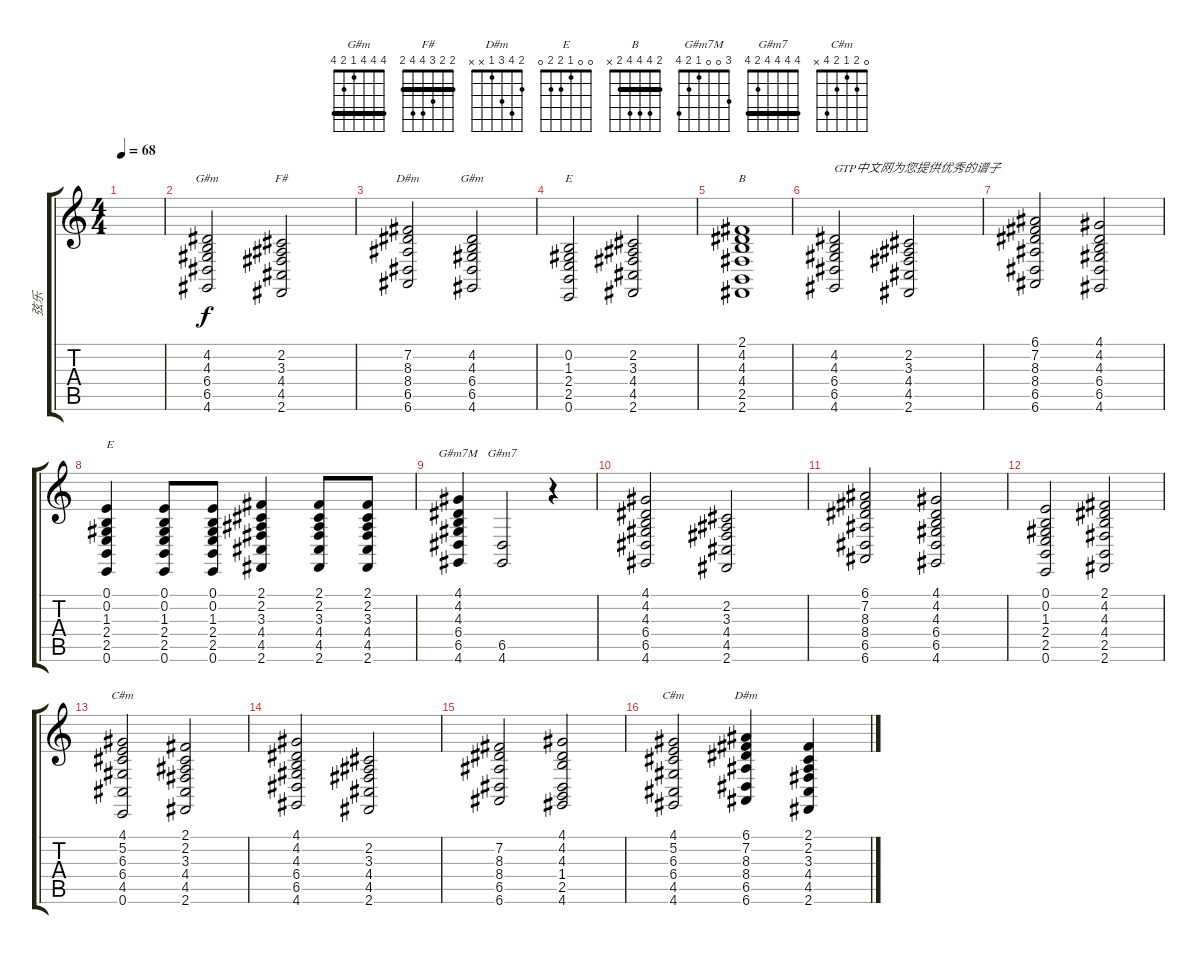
\track ("弦乐" "弦乐") {instrument synthstrings1}
\staff {score tabs}
\tuning (E4 B3 G3 D3 A2 E2) {hide}
\chord ("G#m" 4 4 4 6 6 4) {firstfret 4 barre 4}
\chord ("F#" 2 2 3 4 4 2) {barre 2}
\chord ("D#m" 6 7 8 8 6 x) {firstfret 6 barre 6}
\chord ("G#m" 4 4 4 1 2 4) {barre 4}
\chord ("E" 0 0 1 2 2 0)
\chord ("B" 2 4 4 4 2 x) {barre 2}
\chord ("G#m7M" 3 0 0 1 2 4)
\chord ("G#m7" 4 4 4 4 2 4) {barre 4}
\chord ("C#m" 4 5 6 6 4 x) {firstfret 4 barre 4}
\chord ("C#m" 0 2 1 2 4 x)
\chord ("D#m" 2 4 3 1 x x)
\ts (4 4)
\tempo 68
\clef g2
\ks c
|
(4.2 4.3 6.4 6.5 4.6).2{ch "G#m"} (2.2 3.3 4.4 4.5 2.6).2{ch "F#"} |
(7.2 8.3 8.4 6.5 6.6).2{ch "D#m"} (4.2 4.3 6.4 6.5 4.6).2{ch "G#m"} |
(0.2 1.3 2.4 2.5 0.6).2{ch "E"} (2.2 3.3 4.4 4.5 2.6).2 |
(2.1 4.2 4.3 4.4 2.5 2.6).1{ch "B"} |
(4.2 4.3 6.4 6.5 4.6).2{txt "GTP中文网为您提供优秀的谱子"} (2.2 3.3 4.4 4.5 2.6).2 |
(6.1 7.2 8.3 8.4 6.5 6.6).2 (4.1 4.2 4.3 6.4 6.5 4.6).2 |
(0.1 0.2 1.3 2.4 2.5 0.6).4{txt "E"} (0.1 0.2 1.3 2.4 2.5 0.6).8 (0.1 0.2 1.3 2.4 2.5 0.6).8 (2.1 2.2 3.3 4.4 4.5 2.6).4 (2.1 2.2 3.3 4.4 4.5 2.6).8 (2.1 2.2 3.3 4.4 4.5 2.6).8 |
(4.1 4.2 4.3 6.4 6.5 4.6).4{ch "G#m7M"} (6.5 4.6).2{ch "G#m7"} r.4 |
(4.1 4.2 4.3 6.4 6.5 4.6).2 (2.2 3.3 4.4 4.5 2.6).2 |
(6.1 7.2 8.3 8.4 6.5 6.6).2 (4.1 4.2 4.3 6.4 6.5 4.6).2 |
(0.1 0.2 1.3 2.4 2.5 0.6).2 (2.1 4.2 4.3 4.4 2.5 2.6).2 |
(4.1 5.2 6.3 6.4 4.5 0.6).2{ch "C#m"} (2.1 2.2 3.3 4.4 4.5 2.6).2 |
(4.1 4.2 4.3 6.4 6.5 4.6).2 (2.2 3.3 4.4 4.5 2.6).2 |
(7.2 8.3 8.4 6.5 6.6).2 (4.1 4.2 4.3 1.4 2.5 4.6).2 |
(4.1 5.2 6.3 6.4 4.5 4.6).2{ch "C#m"} (6.1 7.2 8.3 8.4 6.5 6.6).4{ch "D#m"} (2.1 2.2 3.3 4.4 4.5 2.6).4
